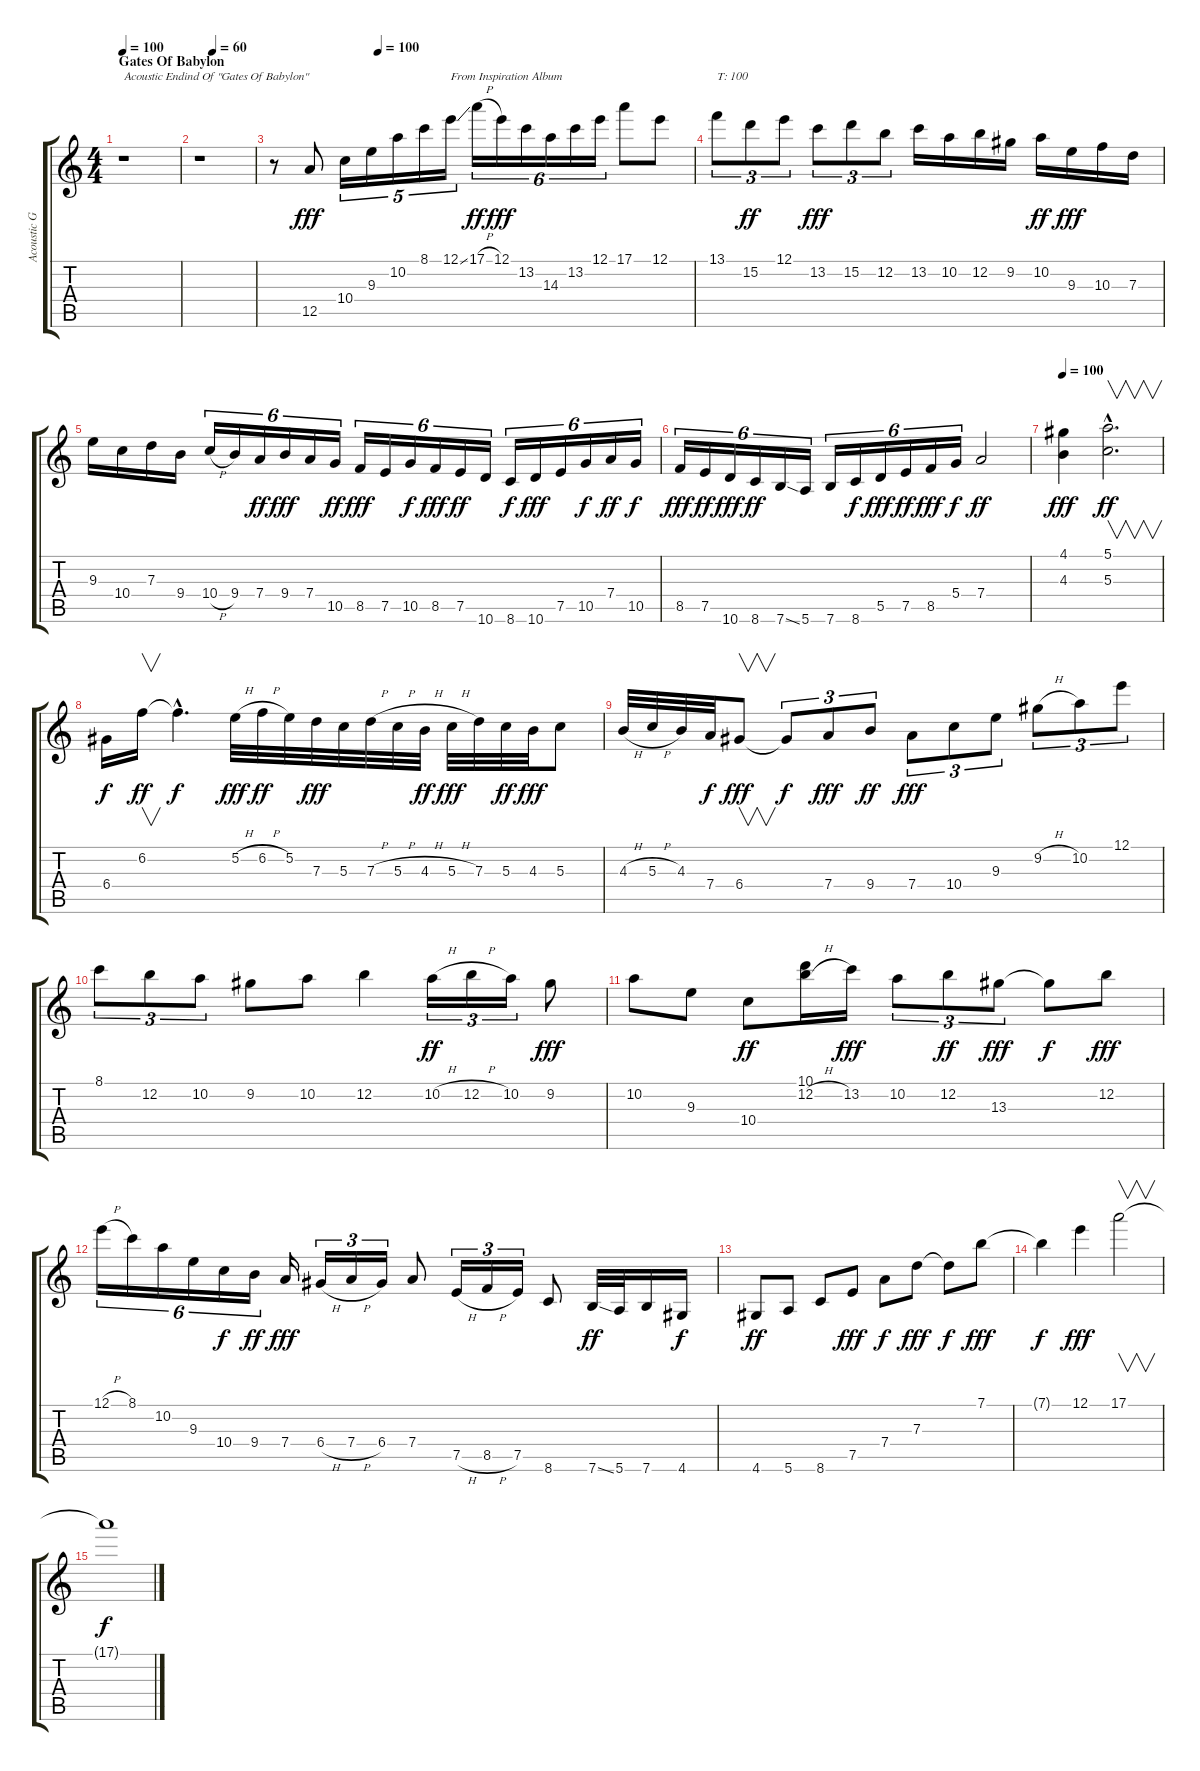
\track ("Acoustic Guitar" "Acoustic G") {instrument acousticguitarnylon}
\staff {score tabs}
\tuning (E4 B3 G3 D3 A2 E2) {hide}
\ts (4 4)
\section ("" "Gates Of Babylon")
\tempo 100
\clef g2
\ks c
r.1{txt "Acoustic Endind Of \"Gates Of Babylon\"" dy fff instrument acousticguitarnylon} |
\tempo (60 0.25)
r.1 |
\tempo (100 0.25)
r.8 12.5.8{volume 12} 10.4.16{tu (5 4)} 9.3.16{tu (5 4)} 10.2.16{tu (5 4)} 8.1.16{tu (5 4)} 12.1{ss}.16{tu (5 4) txt "From Inspiration Album"} 17.1{h}.16{tu (6 4) dy ff} 12.1.16{tu (6 4) dy fff} 13.2.16{tu (6 4)} 14.3.16{tu (6 4)} 13.2.16{tu (6 4)} 12.1.16{tu (6 4)} 17.1.8 12.1.8 |
13.1.8{tu (3 2) txt "T: 100"} 15.2.8{tu (3 2) dy ff} 12.1.8{tu (3 2)} 13.2.8{tu (3 2) dy fff} 15.2.8{tu (3 2)} 12.2.8{tu (3 2)} 13.2.16 10.2.16 12.2.16 9.2.16 10.2.16{dy ff} 9.3.16{dy fff} 10.3.16 7.3.16 |
9.3.16 10.4.16 7.3.16 9.4.16 10.4{h}.16{tu (6 4)} 9.4.16{tu (6 4)} 7.4.16{tu (6 4) dy ff} 9.4.16{tu (6 4) dy fff} 7.4.16{tu (6 4)} 10.5.16{tu (6 4) dy ff} 8.5.16{tu (6 4) dy fff} 7.5.16{tu (6 4)} 10.5.16{tu (6 4) dy f} 8.5.16{tu (6 4) dy fff} 7.5.16{tu (6 4) dy ff} 10.6.16{tu (6 4)} 8.6.16{tu (6 4) dy f} 10.6.16{tu (6 4) dy fff} 7.5.16{tu (6 4)} 10.5.16{tu (6 4) dy f} 7.4.16{tu (6 4) dy ff} 10.5.16{tu (6 4) dy f} |
8.5.16{tu (6 4) dy fff} 7.5.16{tu (6 4) dy ff} 10.6.16{tu (6 4) dy fff} 8.6.16{tu (6 4) dy ff} 7.6{ss}.16{tu (6 4)} 5.6.16{tu (6 4)} 7.6.16{tu (6 4)} 8.6.16{tu (6 4) dy f} 5.5.16{tu (6 4) dy fff} 7.5.16{tu (6 4) dy ff} 8.5.16{tu (6 4) dy fff} 5.4.16{tu (6 4) dy f} 7.4.2{dy ff} |
\tempo 100
(4.1 4.3).4{dy fff} (5.1{hac} 5.3{hac}).2{v d dy ff} |
6.4.16{dy f} 6.2.16{v dy ff} 6.2{hac t}.4{d dy f} 5.2{h}.32{dy fff} 6.2{h}.32{dy ff} 5.2.32 7.3.32{dy fff} 5.3.32 7.3{h}.32 5.3{h}.32 4.3{h}.32{dy ff} 5.3{h}.32{dy fff} 7.3.32 5.3.32{dy ff} 4.3.32{dy fff} 5.3.8 |
4.3{h}.32 5.3{h}.32 4.3.32 7.4.32{dy f} 6.4.8{v dy fff} 6.4{t}.8{tu (3 2) dy f} 7.4.8{tu (3 2) dy fff} 9.4.8{tu (3 2) dy ff} 7.4.8{tu (3 2) dy fff} 10.4.8{tu (3 2)} 9.3.8{tu (3 2)} 9.2{h}.8{tu (3 2)} 10.2.8{tu (3 2)} 12.1.8{tu (3 2)} |
8.1.8{tu (3 2)} 12.2.8{tu (3 2)} 10.2.8{tu (3 2)} 9.2.8 10.2.8 12.2.4 10.2{h}.16{tu (3 2) dy ff} 12.2{h}.16{tu (3 2)} 10.2.16{tu (3 2)} 9.2.8{dy fff} |
10.2.8 9.3.8 10.4.8{dy ff} (10.1 12.2{h}).16 13.2.16{dy fff} 10.2.8{tu (3 2)} 12.2.8{tu (3 2) dy ff} 13.3.8{tu (3 2) dy fff} 13.3{t}.8{dy f} 12.2.8{dy fff} |
12.1{h}.16{tu (6 4)} 8.1.16{tu (6 4)} 10.2.16{tu (6 4)} 9.3.16{tu (6 4)} 10.4.16{tu (6 4) dy f} 9.4.16{tu (6 4) dy ff} 7.4.16{dy fff} 6.4{h}.16{tu (3 2)} 7.4{h}.16{tu (3 2)} 6.4.16{tu (3 2)} 7.4.8 7.5{h}.16{tu (3 2)} 8.5{h}.16{tu (3 2)} 7.5.16{tu (3 2)} 8.6.8 7.6{ss}.32{dy ff} 5.6.32 7.6.16 4.6.16{dy f} |
4.6.8{dy ff} 5.6.8 8.6.8 7.5.8{dy fff} 7.4.8{dy f} 7.3.8{dy fff} 7.3{t}.8{dy f} 7.1.8{dy fff} |
7.1{t}.4{dy f} 12.1.4{dy fff} 17.1.2{v} |
17.1{t}.1{dy f}
